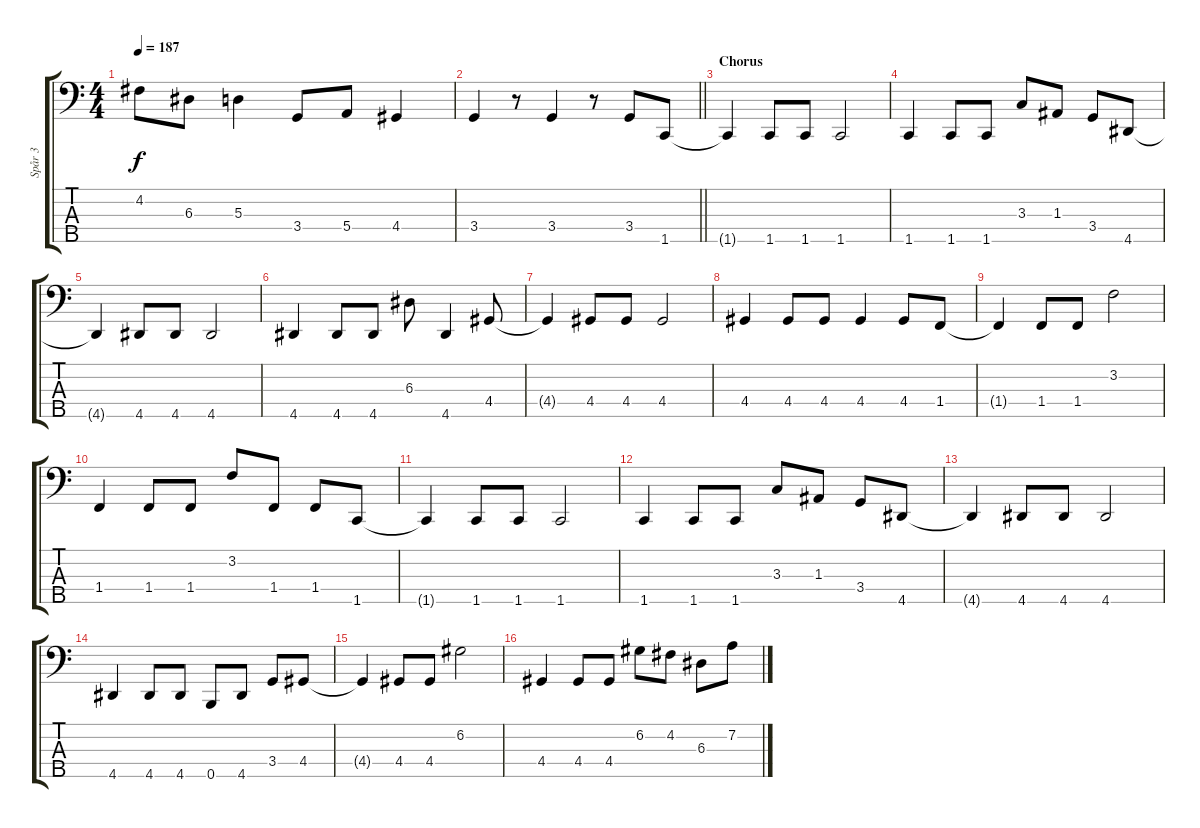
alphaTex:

\track ("Spår 3" "Spår 3") {instrument electricbassfinger}
\staff {score tabs}
\tuning (G2 D2 A1 E1 B0) {hide}
\ts (4 4)
\tempo 187
\clef f4
\ks c
4.2{t}.8{dy f} 6.3.8 5.3.4 3.4.8 5.4.8 4.4.4 |
\barLineRight lightlight
3.4.4 r.8 3.4.4 r.8 3.4.8 1.5.8 |
\section ("" "Chorus")
1.5{t}.4 1.5.8 1.5.8 1.5.2 |
1.5.4 1.5.8 1.5.8 3.3.8 1.3.8 3.4.8 4.5.8 |
4.5{t}.4 4.5.8 4.5.8 4.5.2 |
4.5.4 4.5.8 4.5.8 6.3.8 4.5.4 4.4.8 |
4.4{t}.4 4.4.8 4.4.8 4.4.2 |
4.4.4 4.4.8 4.4.8 4.4.4 4.4.8 1.4.8 |
1.4{t}.4 1.4.8 1.4.8 3.2.2 |
1.4.4 1.4.8 1.4.8 3.2.8 1.4.8 1.4.8 1.5.8 |
1.5{t}.4 1.5.8 1.5.8 1.5.2 |
1.5.4 1.5.8 1.5.8 3.3.8 1.3.8 3.4.8 4.5.8 |
4.5{t}.4 4.5.8 4.5.8 4.5.2 |
4.5.4 4.5.8 4.5.8 0.5.8 4.5.8 3.4.8 4.4.8 |
4.4{t}.4 4.4.8 4.4.8 6.2.2 |
4.4.4 4.4.8 4.4.8 6.2.8 4.2.8 6.3.8 7.2.8
